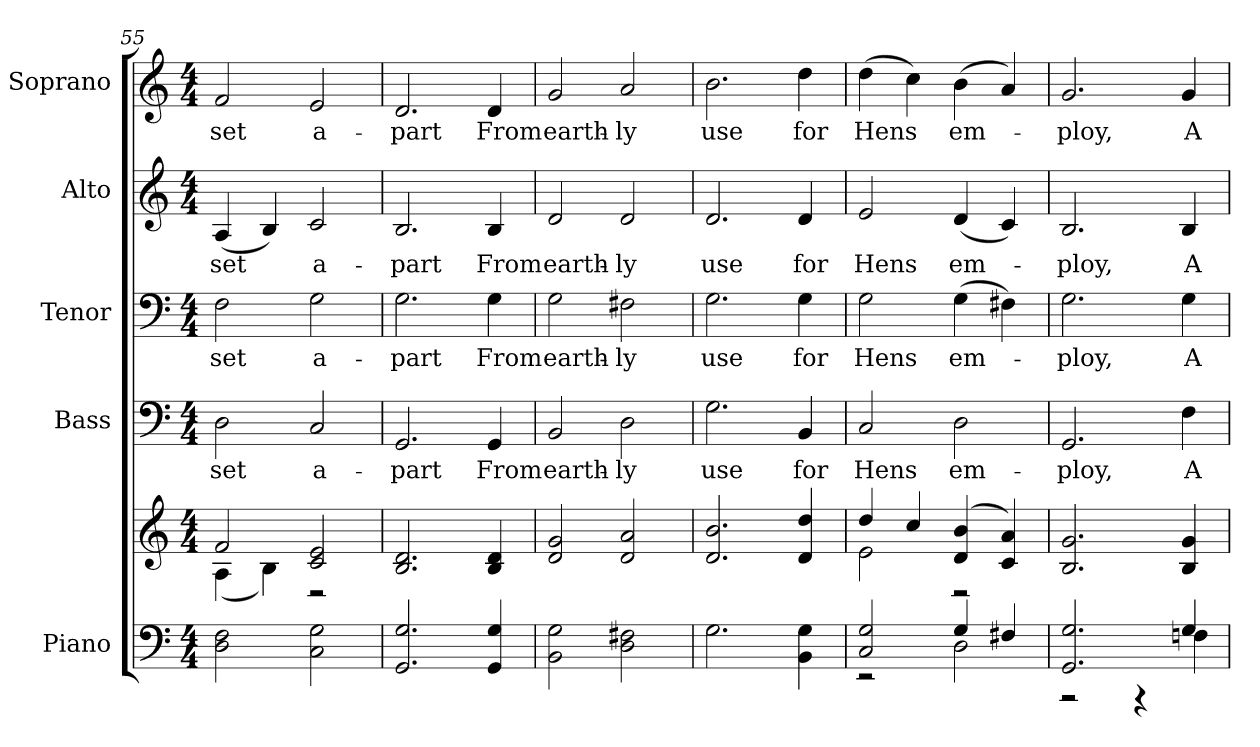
**kern	**kern	**kern	**text	**kern	**text	**kern	**text	**kern	**text
*part5	*part5	*part4	*part4	*part3	*part3	*part2	*part2	*part1	*part1
*staff6	*staff5	*staff4	*staff4	*staff3	*staff3	*staff2	*staff2	*staff1	*staff1
*I"Piano	*	*I"Bass	*	*I"Tenor	*	*I"Alto	*	*I"Soprano	*
*I'Pno.	*	*I'B.	*	*I'T.	*	*I'A.	*	*I'S.	*
!!LO:PB:g=z
*clefF4	*clefG2	*clefF4	*	*clefF4	*	*clefG2	*	*clefG2	*
*k[]	*k[]	*k[]	*	*k[]	*	*k[]	*	*k[]	*
*C:	*C:	*C:	*	*C:	*	*C:	*	*C:	*
*M4/4	*M4/4	*M4/4	*	*M4/4	*	*M4/4	*	*M4/4	*
=55	=55	=55	=55	=55	=55	=55	=55	=55	=55
*	*^	*	*	*	*	*	*	*	*
!	!	!	!	!LO:LY:b:color=#000000	!	!	!	!	!	!
!	!	!	!	!	!	!LO:LY:b:color=#000000	!	!	!	!
!	!	!	!	!	!	!	!	!LO:LY:b:color=#000000	!	!
!	!	!	!	!	!	!	!	!	!	!LO:LY:b:color=#000000
2Di\ 2Fi	2fi/	(4Ai\	2Di\	set	2Fi\	set	(4Ai/	set	2fi/	set
.	.	4Bi\)	.	.	.	.	4Bi/)	.	.	.
!	!	!	!	!LO:LY:b:color=#000000	!	!	!	!	!	!
!	!	!	!	!	!	!LO:LY:b:color=#000000	!	!	!	!
!	!	!	!	!	!	!	!	!LO:LY:b:color=#000000	!	!
!	!	!	!	!	!	!	!	!	!	!LO:LY:b:color=#000000
2Ci\ 2Gi	2ci/ 2ei	2r	2Ci/	a-	2Gi\	a-	2ci/	a-	2ei/	a-
*	*v	*v	*	*	*	*	*	*	*	*
=56	=56	=56	=56	=56	=56	=56	=56	=56	=56
*	*^	*	*	*	*	*	*	*	*
!	!	!	!	!LO:LY:b:color=#000000	!	!	!	!	!	!
*	*v	*v	*	*	*	*	*	*	*	*
*	*^	*	*	*	*	*	*	*	*
!	!	!	!	!	!	!LO:LY:b:color=#000000	!	!	!	!
*	*v	*v	*	*	*	*	*	*	*	*
*	*^	*	*	*	*	*	*	*	*
!	!	!	!	!	!	!	!	!LO:LY:b:color=#000000	!	!
*	*v	*v	*	*	*	*	*	*	*	*
*	*^	*	*	*	*	*	*	*	*
!	!	!	!	!	!	!	!	!	!	!LO:LY:b:color=#000000
*	*v	*v	*	*	*	*	*	*	*	*
2.GGi/ 2.Gi	2.Bi/ 2.di	2.GGi/	-part	2.Gi\	-part	2.Bi/	-part	2.di/	-part
!	!	!	!LO:LY:b:color=#000000	!	!	!	!	!	!
!	!	!	!	!	!LO:LY:b:color=#000000	!	!	!	!
!	!	!	!	!	!	!	!LO:LY:b:color=#000000	!	!
!	!	!	!	!	!	!	!	!	!LO:LY:b:color=#000000
4GGi/ 4Gi	4Bi/ 4di	4GGi/	From	4Gi\	From	4Bi/	From	4di/	From
=57	=57	=57	=57	=57	=57	=57	=57	=57	=57
!	!	!	!LO:LY:b:color=#000000	!	!	!	!	!	!
!	!	!	!	!	!LO:LY:b:color=#000000	!	!	!	!
!	!	!	!	!	!	!	!LO:LY:b:color=#000000	!	!
!	!	!	!	!	!	!	!	!	!LO:LY:b:color=#000000
2BBi\ 2Gi	2di/ 2gi	2BBi/	earth-	2Gi\	earth-	2di/	earth-	2gi/	earth-
!	!	!	!LO:LY:b:color=#000000	!	!	!	!	!	!
!	!	!	!	!	!LO:LY:b:color=#000000	!	!	!	!
!	!	!	!	!	!	!	!LO:LY:b:color=#000000	!	!
!	!	!	!	!	!	!	!	!	!LO:LY:b:color=#000000
2Di\ 2F#Xi	2di/ 2ai	2Di\	-ly	2F#Xi\	-ly	2di/	-ly	2ai/	-ly
!!LO:PB:g=z
=58	=58	=58	=58	=58	=58	=58	=58	=58	=58
!	!	!	!LO:LY:b:color=#000000	!	!	!	!	!	!
!	!	!	!	!	!LO:LY:b:color=#000000	!	!	!	!
!	!	!	!	!	!	!	!LO:LY:b:color=#000000	!	!
!	!	!	!	!	!	!	!	!	!LO:LY:b:color=#000000
2.Gi\	2.di/ 2.bi	2.Gi\	use	2.Gi\	use	2.di/	use	2.bi\	use
!	!	!	!LO:LY:b:color=#000000	!	!	!	!	!	!
!	!	!	!	!	!LO:LY:b:color=#000000	!	!	!	!
!	!	!	!	!	!	!	!LO:LY:b:color=#000000	!	!
!	!	!	!	!	!	!	!	!	!LO:LY:b:color=#000000
4BBi\ 4Gi	4di/ 4ddi	4BBi/	for	4Gi\	for	4di/	for	4ddi\	for
=59	=59	=59	=59	=59	=59	=59	=59	=59	=59
*^	*^	*	*	*	*	*	*	*	*
!	!	!	!	!	!LO:LY:b:color=#000000	!	!	!	!	!	!
!	!	!	!	!	!	!	!LO:LY:b:color=#000000	!	!	!	!
!	!	!	!	!	!	!	!	!	!LO:LY:b:color=#000000	!	!
!	!	!	!	!	!	!	!	!	!	!	!LO:LY:b:color=#000000
2Ci/ 2Gi	2r	4ddi/	2ei\	2Ci/	Hens	2Gi\	Hens	2ei/	Hens	(4ddi\	Hens
.	.	4cci/	.	.	.	.	.	.	.	4cci\)	.
!	!	!	!	!	!LO:LY:b:color=#000000	!	!	!	!	!	!
!	!	!	!	!	!	!	!LO:LY:b:color=#000000	!	!	!	!
!	!	!	!	!	!	!	!	!	!LO:LY:b:color=#000000	!	!
!	!	!	!	!	!	!	!	!	!	!	!LO:LY:b:color=#000000
4Gi/	2Di\	(4di/ 4bi	2r	2Di\	em-	(4Gi\	em-	(4di/	em-	(4bi\	em-
4F#Xi/	.	4ci/ 4ai)	.	.	.	4F#Xi\)	.	4ci/)	.	4ai/)	.
*	*	*v	*v	*	*	*	*	*	*	*	*
=60	=60	=60	=60	=60	=60	=60	=60	=60	=60	=60
!	!	!	!	!LO:LY:b:color=#000000	!	!	!	!	!	!
!	!	!	!	!	!	!LO:LY:b:color=#000000	!	!	!	!
!	!	!	!	!	!	!	!	!LO:LY:b:color=#000000	!	!
!	!	!	!	!	!	!	!	!	!	!LO:LY:b:color=#000000
2.GGi/ 2.Gi	2r	2.Bi/ 2.gi	2.GGi/	-ploy,	2.Gi\	-ploy,	2.Bi/	-ploy,	2.gi/	-ploy,
.	4r	.	.	.	.	.	.	.	.	.
!	!	!	!	!LO:LY:b:color=#000000	!	!	!	!	!	!
!	!	!	!	!	!	!LO:LY:b:color=#000000	!	!	!	!
!	!	!	!	!	!	!	!	!LO:LY:b:color=#000000	!	!
!	!	!	!	!	!	!	!	!	!	!LO:LY:b:color=#000000
4Gi/	4Fni\	4Bi/ 4gi	4Fi\	A-	4Gi\	A-	4Bi/	A-	4gi/	A-
*v	*v	*	*	*	*	*	*	*	*	*
=	=	=	=	=	=	=	=	=	=
*-	*-	*-	*-	*-	*-	*-	*-	*-	*-
